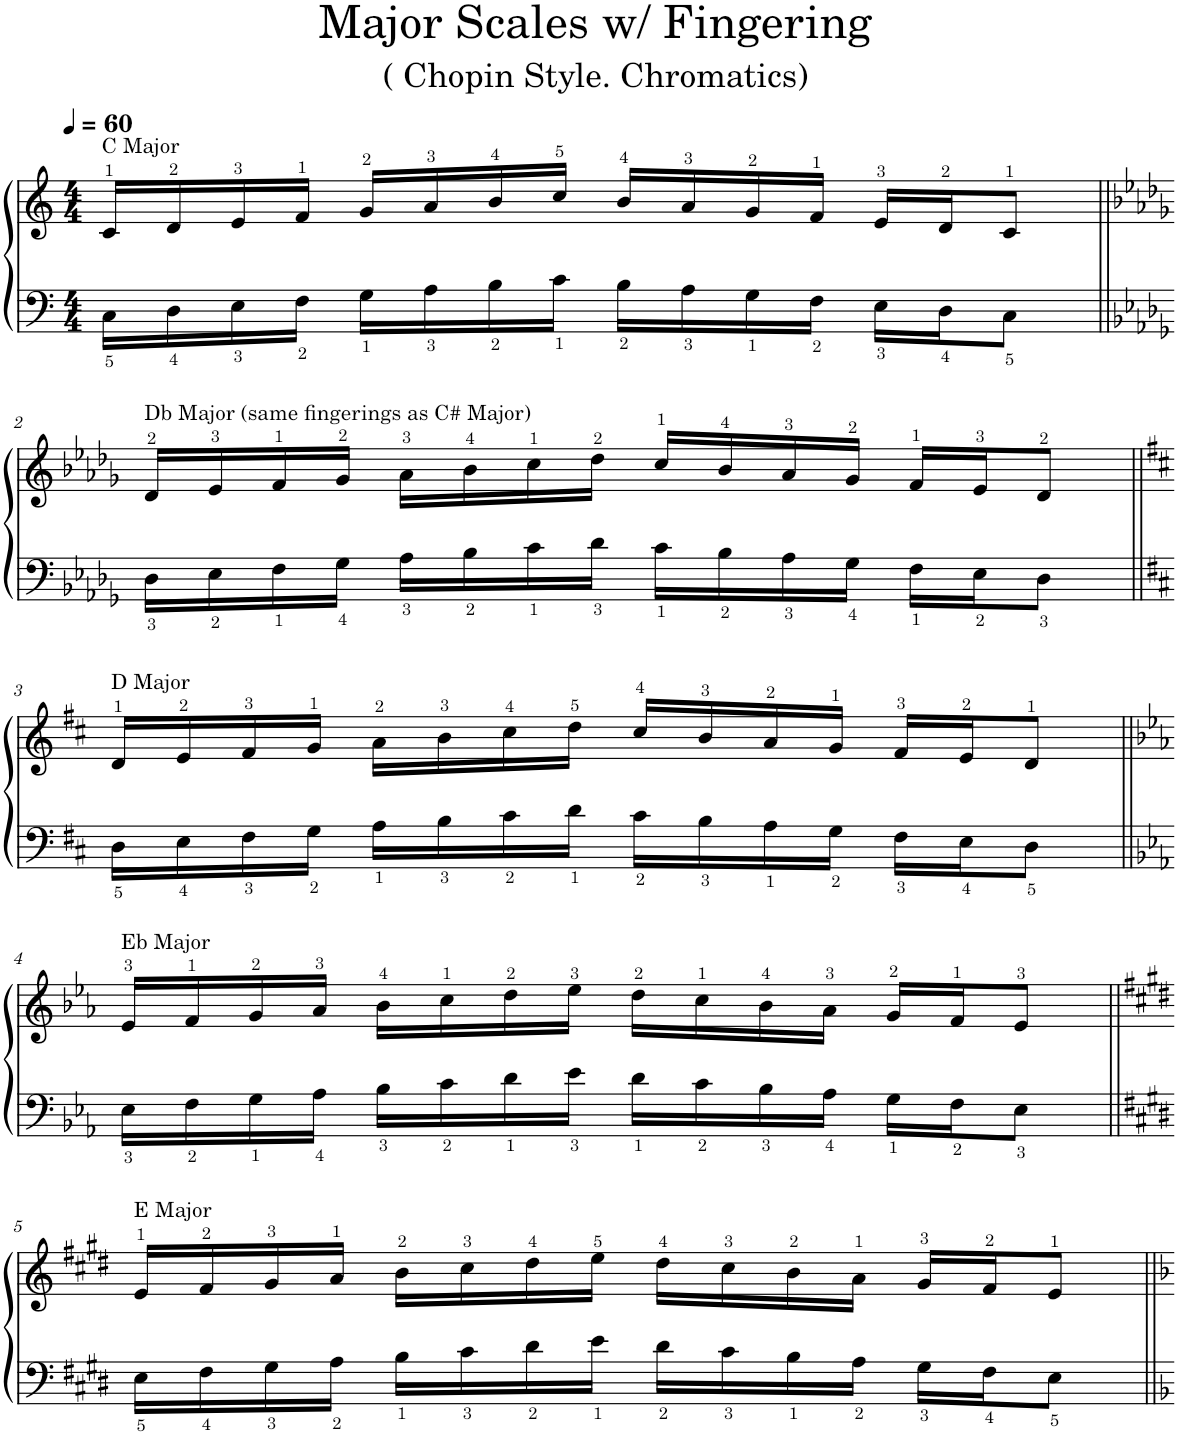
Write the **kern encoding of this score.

**kern	**kern
*part1	*part1
*staff2	*staff1
*I"Piano	*
*I'Pno.	*
*clefF4	*clefG2
*k[]	*k[]
*M4/4	*M4/4
*MM60	*MM60
=1	=1
!	!LO:TX:a:t=C Major
16C\LL	16c/LL
16D\	16d/
16E\	16e/
16F\JJ	16f/JJ
16G\LL	16g/LL
16A\	16a/
16B\	16b/
16c\JJ	16cc/JJ
16B\LL	16b/LL
16A\	16a/
16G\	16g/
16F\JJ	16f/JJ
16E\LL	16e/LL
16D\J	16d/J
8C\J	8c/J
!!LO:LB:g=z
=2||	=2||
*k[b-e-a-d-g-]	*k[b-e-a-d-g-]
!	!LO:TX:a:t=Db Major (same fingerings as C# Major)
16D-\LL	16d-/LL
16E-\	16e-/
16F\	16f/
16G-\JJ	16g-/JJ
16A-\LL	16a-\LL
16B-\	16b-\
16c\	16cc\
16d-\JJ	16dd-\JJ
16c\LL	16cc/LL
16B-\	16b-/
16A-\	16a-/
16G-\JJ	16g-/JJ
16F\LL	16f/LL
16E-\J	16e-/J
8D-\J	8d-/J
!!LO:LB:g=z
=3||	=3||
*k[f#c#]	*k[f#c#]
!	!LO:TX:a:t=D Major
16D\LL	16d/LL
16E\	16e/
16F#\	16f#/
16G\JJ	16g/JJ
16A\LL	16a\LL
16B\	16b\
16c#\	16cc#\
16d\JJ	16dd\JJ
16c#\LL	16cc#/LL
16B\	16b/
16A\	16a/
16G\JJ	16g/JJ
16F#\LL	16f#/LL
16E\J	16e/J
8D\J	8d/J
!!LO:LB:g=z
=4||	=4||
*k[b-e-a-]	*k[b-e-a-]
!	!LO:TX:a:t=Eb Major
16E-\LL	16e-/LL
16F\	16f/
16G\	16g/
16A-\JJ	16a-/JJ
16B-\LL	16b-\LL
16c\	16cc\
16d\	16dd\
16e-\JJ	16ee-\JJ
16d\LL	16dd\LL
16c\	16cc\
16B-\	16b-\
16A-\JJ	16a-\JJ
16G\LL	16g/LL
16F\J	16f/J
8E-\J	8e-/J
!!LO:LB:g=z
=5||	=5||
*k[f#c#g#d#]	*k[f#c#g#d#]
!	!LO:TX:a:t=E Major
16E\LL	16e/LL
16F#\	16f#/
16G#\	16g#/
16A\JJ	16a/JJ
16B\LL	16b\LL
16c#\	16cc#\
16d#\	16dd#\
16e\JJ	16ee\JJ
16d#\LL	16dd#\LL
16c#\	16cc#\
16B\	16b\
16A\JJ	16a\JJ
16G#\LL	16g#/LL
16F#\J	16f#/J
8E\J	8e/J
=||	=||
*-	*-
